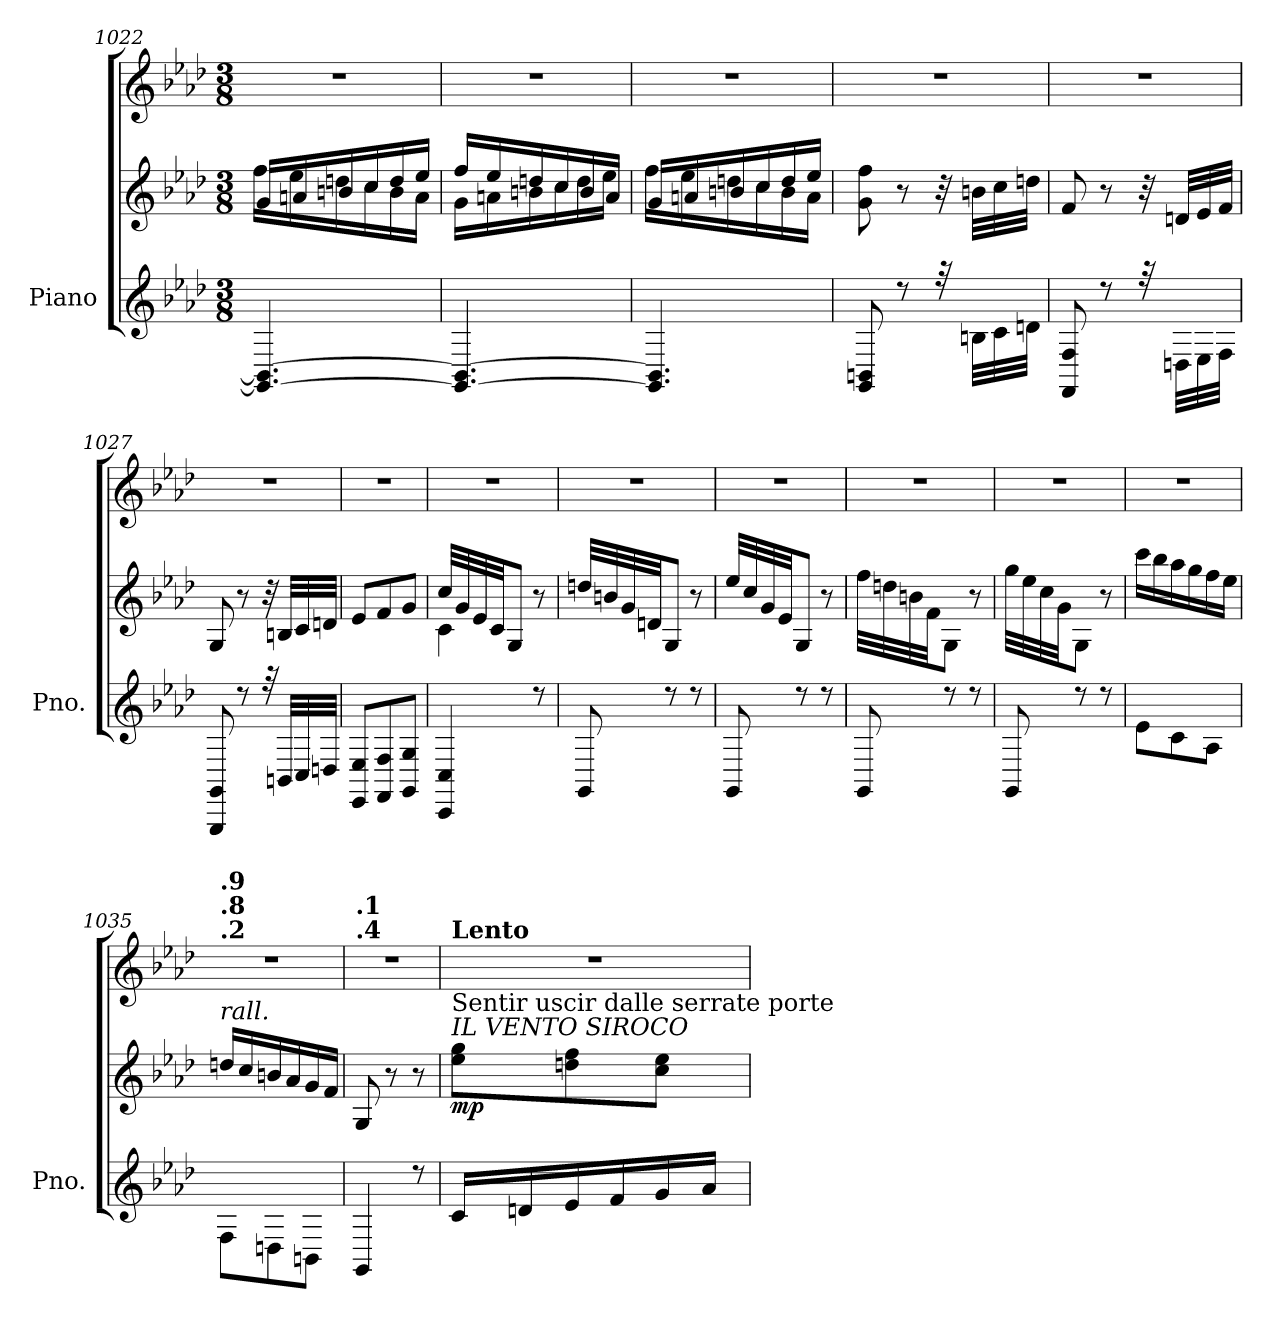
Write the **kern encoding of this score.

**kern	**kern	**kern	**dynam
*part1	*part1	*part1	*part1
*staff3	*staff2	*staff1	*staff1/2/3
*I"Piano	*	*	*
*I'Pno.	*	*	*
*clefG2	*clefG2	*clefG2	*
*k[b-e-a-d-]	*k[b-e-a-d-]	*k[b-e-a-d-]	*
*M3/8	*M3/8	*M3/8	*
=1022	=1022	=1022	=1022
*^	*^	*	*
4.GG/_ 4.BB/_	4.ryy	16g/LL	16ff\LL	4.r	.
.	.	16an/	16ee-\	.	.
.	.	16bn/	16ddn\	.	.
.	.	16cc/	16cc\	.	.
.	.	16dd/	16b\	.	.
.	.	16ee-/JJ	16a\JJ	.	.
=1023	=1023	=1023	=1023	=1023	=1023
4.GG/_ 4.BB/_	4.ryy	16ff/LL	16g\LL	4.r	.
.	.	16ee-/	16an\	.	.
.	.	16ddn/	16bn\	.	.
.	.	16cc/	16cc\	.	.
.	.	16b/	16dd\	.	.
.	.	16a/JJ	16ee-\JJ	.	.
=1024	=1024	=1024	=1024	=1024	=1024
4.GG/] 4.BB/]	4.ryy	16g/LL	16ff\LL	4.r	.
.	.	16an/	16ee-\	.	.
.	.	16bn/	16ddn\	.	.
.	.	16cc/	16cc\	.	.
.	.	16dd/	16b\	.	.
.	.	16ee-/JJ	16a\JJ	.	.
!!LO:LB:g=z
=1025	=1025	=1025	=1025	=1025	=1025
!	!	!LO:TX:a:i:t=Sin ch' il ghiaccio si rompe, e si disserra;	!	!	!
*	*	*v	*v	*	*
8GG/ 8BBn/	4.ryy	8g\ 8ff\	4.r	.
8r	.	8r	.	.
32r	.	32r	.	.
32Bn\LLL	.	32bn\LLL	.	.
32c\	.	32cc\	.	.
32dn\JJJ	.	32ddn\JJJ	.	.
=1026	=1026	=1026	=1026	=1026
8FF/ 8F/	4.ryy	8f/	4.r	.
8r	.	8r	.	.
32r	.	32r	.	.
32Dn\LLL	.	32dn/LLL	.	.
32E-\	.	32e-/	.	.
32F\JJJ	.	32f/JJJ	.	.
=1027	=1027	=1027	=1027	=1027
8GGG/ 8GG/	4.ryy	8G/	4.r	.
8r	.	8r	.	.
32r	.	32r	.	.
32BBn/LLL	.	32Bn/LLL	.	.
32C/	.	32c/	.	.
32Dn/JJJ	.	32dn/JJJ	.	.
=1028	=1028	=1028	=1028	=1028
8EE-/ 8E-/L	4.ryy	8e-/L	4.r	.
8FF/ 8F/	.	8f/	.	.
8GG/ 8G/J	.	8g/J	.	.
=1029	=1029	=1029	=1029	=1029
*	*	*^	*	*
4CC/ 4C/	4.ryy	32cc/LLL	4c\	4.r	.
.	.	32g/	.	.	.
.	.	32e-/	.	.	.
.	.	32c/JJ	.	.	.
.	.	8G/J	.	.	.
8r	.	8r	8ryy	.	.
*	*	*v	*v	*	*
=1030	=1030	=1030	=1030	=1030
8GG/	4.ryy	32ddn/LLL	4.r	.
.	.	32bn/	.	.
.	.	32g/	.	.
.	.	32dn/JJ	.	.
8r	.	8G/J	.	.
8r	.	8r	.	.
!!LO:PB:g=z
=1031	=1031	=1031	=1031	=1031
8GG/	4.ryy	32ee-/LLL	4.r	.
.	.	32cc/	.	.
.	.	32g/	.	.
.	.	32e-/JJ	.	.
8r	.	8G/J	.	.
8r	.	8r	.	.
!!LO:LB:g=z
=1032	=1032	=1032	=1032	=1032
8GG/	4.ryy	32ff\LLL	4.r	.
.	.	32ddn\	.	.
.	.	32bn\	.	.
.	.	32f\JJ	.	.
8r	.	8G\J	.	.
8r	.	8r	.	.
=1033	=1033	=1033	=1033	=1033
8GG/	4.ryy	32gg\LLL	4.r	.
.	.	32ee-\	.	.
.	.	32cc\	.	.
.	.	32g\JJ	.	.
8r	.	8G\J	.	.
8r	.	8r	.	.
=1034	=1034	=1034	=1034	=1034
8e-\L	4.ryy	16ccc\LL	4.r	.
.	.	16bb-\	.	.
8c\	.	16aa-\	.	.
.	.	16gg\	.	.
8A-\J	.	16ff\	.	.
.	.	16ee-\JJ	.	.
=1035	=1035	=1035	=1035	=1035
*	*	*	*MM80	*
!	!	!	!LO:TX:a:B:t=.2	!
!	!	!	!LO:TX:a:B:t=.8	!
!	!	!	!LO:TX:a:B:t=.9	!
!	!	!LO:TX:a:i:t=rall.	!	!
8F\L	4.ryy	16ddn/LL	4.r	.
*	*	*	*MM79	*
.	.	16cc/	.	.
*	*	*	*MM77	*
8Dn\	.	16bn/	.	.
*	*	*	*MM74	*
.	.	16a-/	.	.
*	*	*	*MM70	*
8BBn\J	.	16g/	.	.
*	*	*	*MM66	*
.	.	16f/JJ	.	.
=1036	=1036	=1036	=1036	=1036
*	*	*	*MM62	*
!	!	!	!LO:TX:a:B:t=.4	!
!	!	!	!LO:TX:a:B:t=.1	!
4GG/	4.ryy	8G/	4.r	.
*	*	*	*MM52	*
.	.	8r	.	.
*	*	*	*MM40	*
8r	.	8r	.	.
=1037	=1037	=1037	=1037	=1037
!	!	!	!LO:TX:a:B:t=Lento	!
!	!	!LO:TX:a:i:t=IL VENTO SIROCO	!	!
!	!	!LO:TX:a:t=Sentir uscir dalle serrate porte	!	!
!	!	!	!	!LO:DY:b=2
16c/LL	4.ryy	8ee-\ 8gg\L	4.r	mp
16dn/	.	.	.	.
16e-/	.	8ddn\ 8ff\	.	.
16f/	.	.	.	.
16g/	.	8cc\ 8ee-\J	.	.
16a-/JJ	.	.	.	.
*v	*v	*	*	*
=	=	=	=
*-	*-	*-	*-
